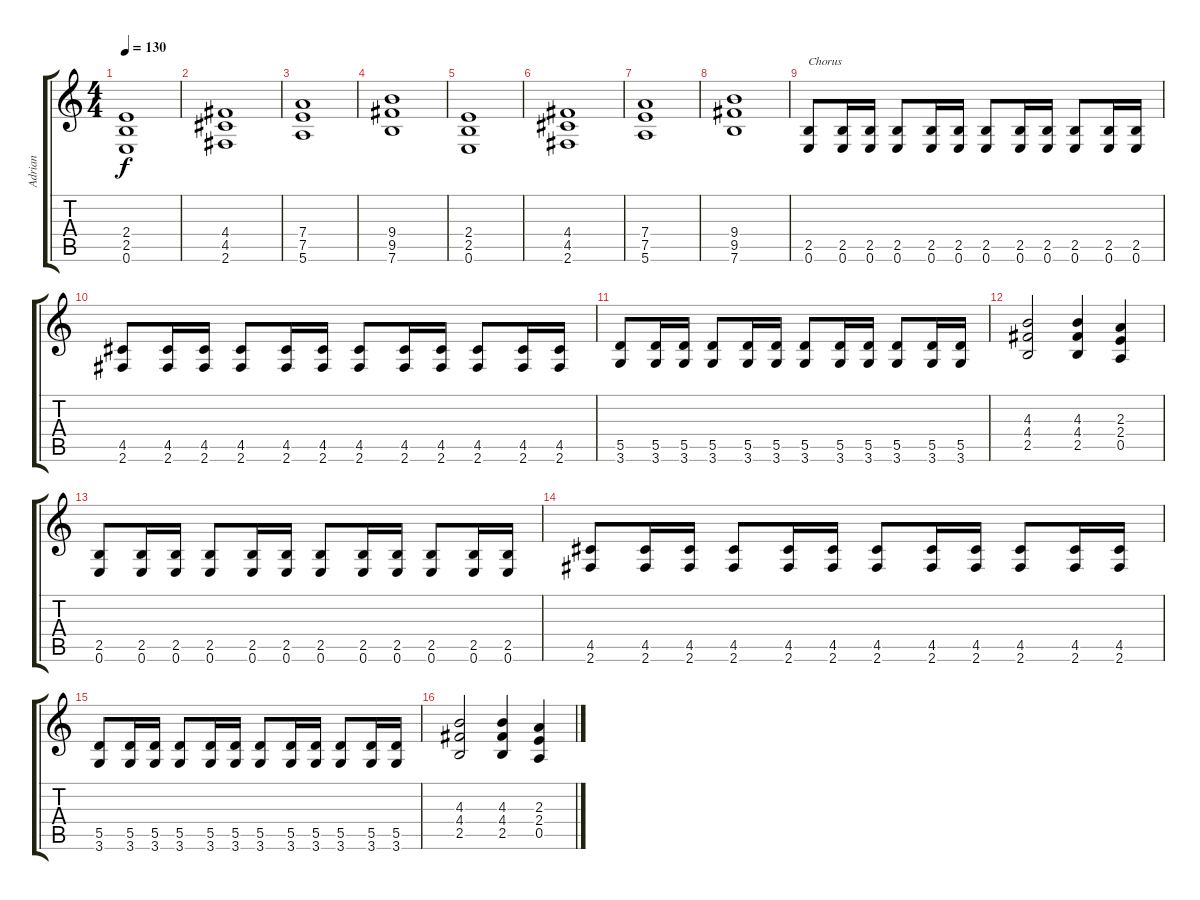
\track ("Adrian" "Adrian") {instrument overdrivenguitar}
\staff {score tabs}
\tuning (E4 B3 G3 D3 A2 E2) {hide}
\ts (4 4)
\tempo 130
\clef g2
\ks c
(2.4 2.5 0.6).1{dy f instrument overdrivenguitar} |
(4.4 4.5 2.6).1 |
(7.4 7.5 5.6).1 |
(9.4 9.5 7.6).1 |
(2.4 2.5 0.6).1 |
(4.4 4.5 2.6).1 |
(7.4 7.5 5.6).1 |
(9.4 9.5 7.6).1 |
(2.5 0.6).8{txt "Chorus"} (2.5 0.6).16 (2.5 0.6).16 (2.5 0.6).8 (2.5 0.6).16 (2.5 0.6).16 (2.5 0.6).8 (2.5 0.6).16 (2.5 0.6).16 (2.5 0.6).8 (2.5 0.6).16 (2.5 0.6).16 |
(4.5 2.6).8 (4.5 2.6).16 (4.5 2.6).16 (4.5 2.6).8 (4.5 2.6).16 (4.5 2.6).16 (4.5 2.6).8 (4.5 2.6).16 (4.5 2.6).16 (4.5 2.6).8 (4.5 2.6).16 (4.5 2.6).16 |
(5.5 3.6).8 (5.5 3.6).16 (5.5 3.6).16 (5.5 3.6).8 (5.5 3.6).16 (5.5 3.6).16 (5.5 3.6).8 (5.5 3.6).16 (5.5 3.6).16 (5.5 3.6).8 (5.5 3.6).16 (5.5 3.6).16 |
(4.3 4.4 2.5).2 (4.3 4.4 2.5).4 (2.3 2.4 0.5).4 |
(2.5 0.6).8 (2.5 0.6).16 (2.5 0.6).16 (2.5 0.6).8 (2.5 0.6).16 (2.5 0.6).16 (2.5 0.6).8 (2.5 0.6).16 (2.5 0.6).16 (2.5 0.6).8 (2.5 0.6).16 (2.5 0.6).16 |
(4.5 2.6).8 (4.5 2.6).16 (4.5 2.6).16 (4.5 2.6).8 (4.5 2.6).16 (4.5 2.6).16 (4.5 2.6).8 (4.5 2.6).16 (4.5 2.6).16 (4.5 2.6).8 (4.5 2.6).16 (4.5 2.6).16 |
(5.5 3.6).8 (5.5 3.6).16 (5.5 3.6).16 (5.5 3.6).8 (5.5 3.6).16 (5.5 3.6).16 (5.5 3.6).8 (5.5 3.6).16 (5.5 3.6).16 (5.5 3.6).8 (5.5 3.6).16 (5.5 3.6).16 |
(4.3 4.4 2.5).2 (4.3 4.4 2.5).4 (2.3 2.4 0.5).4
